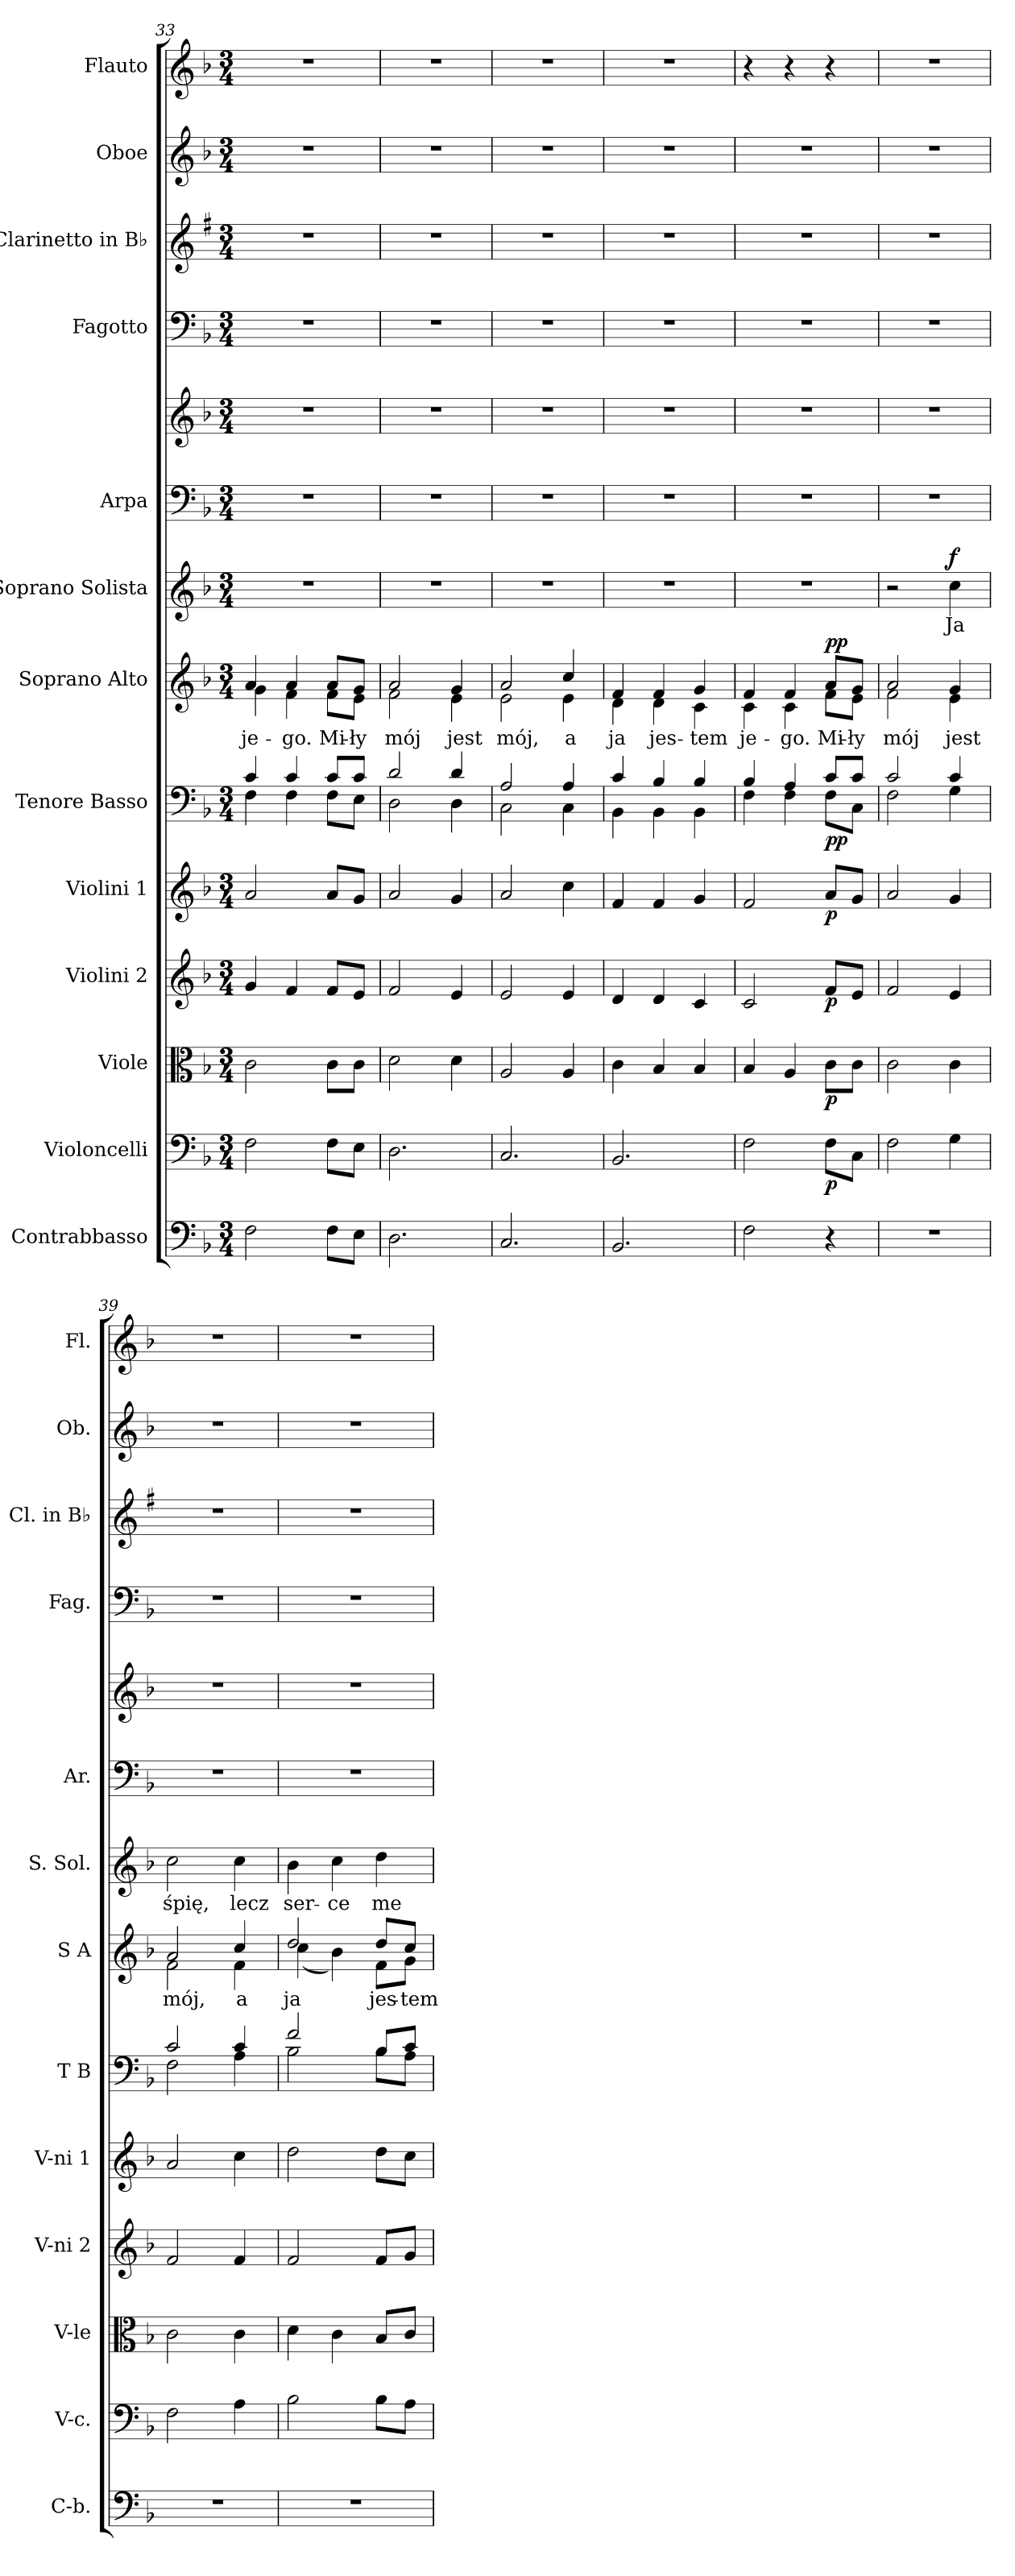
**kern	**kern	**dynam	**kern	**dynam	**kern	**dynam	**kern	**dynam	**kern	**dynam	**kern	**text	**dynam	**kern	**text	**dynam	**kern	**kern	**kern	**kern	**kern	**kern
*part13	*part12	*part12	*part11	*part11	*part10	*part10	*part9	*part9	*part8	*part8	*part7	*part7	*part7	*part6	*part6	*part6	*part5	*part5	*part4	*part3	*part2	*part1
*staff14	*staff13	*staff13	*staff12	*staff12	*staff11	*staff11	*staff10	*staff10	*staff9	*staff9	*staff8	*staff8	*staff8	*staff7	*staff7	*staff7	*staff6	*staff5	*staff4	*staff3	*staff2	*staff1
*I"Contrabbasso	*I"Violoncelli	*	*I"Viole	*	*I"Violini 2	*	*I"Violini 1	*	*I"Tenore Basso	*	*I"Soprano Alto	*	*	*I"Soprano Solista	*	*	*I"Arpa	*	*I"Fagotto	*I"Clarinetto in B♭	*I"Oboe	*I"Flauto
*I'C-b.	*I'V-c.	*	*I'V-le	*	*I'V-ni 2	*	*I'V-ni 1	*	*I'T B	*	*I'S A	*	*	*I'S. Sol.	*	*	*I'Ar.	*	*I'Fag.	*I'Cl. in B♭	*I'Ob.	*I'Fl.
*clefF4	*clefF4	*	*clefC3	*	*clefG2	*	*clefG2	*	*clefF4	*	*clefG2	*	*	*clefG2	*	*	*clefF4	*clefG2	*clefF4	*clefG2	*clefG2	*clefG2
*	*	*	*	*	*	*	*	*	*	*	*	*	*	*	*	*	*	*	*	*ITrd1c2	*	*
*k[b-]	*k[b-]	*	*k[b-]	*	*k[b-]	*	*k[b-]	*	*k[b-]	*	*k[b-]	*	*	*k[b-]	*	*	*k[b-]	*k[b-]	*k[b-]	*k[b-]	*k[b-]	*k[b-]
*M3/4	*M3/4	*	*M3/4	*	*M3/4	*	*M3/4	*	*M3/4	*	*M3/4	*	*	*M3/4	*	*	*M3/4	*M3/4	*M3/4	*M3/4	*M3/4	*M3/4
=33	=33	=33	=33	=33	=33	=33	=33	=33	=33	=33	=33	=33	=33	=33	=33	=33	=33	=33	=33	=33	=33	=33
*	*	*	*	*	*	*	*	*	*^	*	*^	*	*	*	*	*	*	*	*	*	*	*
2F	2F	.	2c	.	4g	.	2a	.	4c	4F	.	4a	4g	je-	.	2.r	.	.	2.r	2.r	2.r	2.r	2.r	2.r
.	.	.	.	.	4f	.	.	.	4c	4F	.	4a	4f	-go.	.	.	.	.	.	.	.	.	.	.
8FL	8FL	.	8cL	.	8fL	.	8aL	.	8cL	8FL	.	8aL	8fL	Mi-	.	.	.	.	.	.	.	.	.	.
8EJ	8EJ	.	8cJ	.	8eJ	.	8gJ	.	8cJ	8EJ	.	8gJ	8eJ	-ły	.	.	.	.	.	.	.	.	.	.
=34	=34	=34	=34	=34	=34	=34	=34	=34	=34	=34	=34	=34	=34	=34	=34	=34	=34	=34	=34	=34	=34	=34	=34	=34
2.D	2.D	.	2d	.	2f	.	2a	.	2d	2D	.	2a	2f	mój	.	2.r	.	.	2.r	2.r	2.r	2.r	2.r	2.r
.	.	.	4d	.	4e	.	4g	.	4d	4D	.	4g	4e	jest	.	.	.	.	.	.	.	.	.	.
=35	=35	=35	=35	=35	=35	=35	=35	=35	=35	=35	=35	=35	=35	=35	=35	=35	=35	=35	=35	=35	=35	=35	=35	=35
2.C	2.C	.	2A	.	2e	.	2a	.	2A	2C	.	2a	2e	mój,	.	2.r	.	.	2.r	2.r	2.r	2.r	2.r	2.r
.	.	.	4A	.	4e	.	4cc	.	4A	4C	.	4cc	4e	a	.	.	.	.	.	.	.	.	.	.
=36	=36	=36	=36	=36	=36	=36	=36	=36	=36	=36	=36	=36	=36	=36	=36	=36	=36	=36	=36	=36	=36	=36	=36	=36
2.BB-	2.BB-	.	4c	.	4d	.	4f	.	4c	4BB-	.	4f	4d	ja	.	2.r	.	.	2.r	2.r	2.r	2.r	2.r	2.r
.	.	.	4B-	.	4d	.	4f	.	4B-	4BB-	.	4f	4d	jes-	.	.	.	.	.	.	.	.	.	.
.	.	.	4B-	.	4c	.	4g	.	4B-	4BB-	.	4g	4c	-tem	.	.	.	.	.	.	.	.	.	.
=37	=37	=37	=37	=37	=37	=37	=37	=37	=37	=37	=37	=37	=37	=37	=37	=37	=37	=37	=37	=37	=37	=37	=37	=37
2F	2F	.	4B-	.	2c	.	2f	.	4B-	4F	.	4f	4c	je-	.	2.r	.	.	2.r	2.r	2.r	2.r	2.r	4r
.	.	.	4A	.	.	.	.	.	4A	4F	.	4f	4c	-go.	.	.	.	.	.	.	.	.	.	4r
!	!	!	!	!	!	!	!	!	!	!	!	!	!	!	!LO:DY:a	!	!	!	!	!	!	!	!	!
4r	8FL	p	8cL	p	8fL	p	8aL	p	8cL	8FL	pp	8aL	8fL	Mi-	pp	.	.	.	.	.	.	.	.	4r
.	8CJ	.	8cJ	.	8eJ	.	8gJ	.	8cJ	8CJ	.	8gJ	8eJ	-ły	.	.	.	.	.	.	.	.	.	.
=38	=38	=38	=38	=38	=38	=38	=38	=38	=38	=38	=38	=38	=38	=38	=38	=38	=38	=38	=38	=38	=38	=38	=38	=38
2.r	2F	.	2c	.	2f	.	2a	.	2c	2F	.	2a	2f	mój	.	2r	.	.	2.r	2.r	2.r	2.r	2.r	2.r
!	!	!	!	!	!	!	!	!	!	!	!	!	!	!	!	!	!	!LO:DY:a	!	!	!	!	!	!
.	4G	.	4c	.	4e	.	4g	.	4c	4G	.	4g	4e	jest	.	4cc	Ja	f	.	.	.	.	.	.
=39	=39	=39	=39	=39	=39	=39	=39	=39	=39	=39	=39	=39	=39	=39	=39	=39	=39	=39	=39	=39	=39	=39	=39	=39
2.r	2F	.	2c	.	2f	.	2a	.	2c	2F	.	2a	2f	mój,	.	2cc	śpię,	.	2.r	2.r	2.r	2.r	2.r	2.r
.	4A	.	4c	.	4f	.	4cc	.	4c	4A	.	4cc	4f	a	.	4cc	lecz	.	.	.	.	.	.	.
=40	=40	=40	=40	=40	=40	=40	=40	=40	=40	=40	=40	=40	=40	=40	=40	=40	=40	=40	=40	=40	=40	=40	=40	=40
2.r	2B-	.	4d	.	2f	.	2dd	.	2f	2B-	.	2dd	(4cc	ja	.	4b-	ser-	.	2.r	2.r	2.r	2.r	2.r	2.r
.	.	.	4c	.	.	.	.	.	.	.	.	.	4b-)	.	.	4cc	-ce	.	.	.	.	.	.	.
.	8B-L	.	8B-L	.	8fL	.	8ddL	.	8B-L	8B-L	.	8ddL	8fL	jes-	.	4dd	me	.	.	.	.	.	.	.
.	8AJ	.	8cJ	.	8gJ	.	8ccJ	.	8cJ	8AJ	.	8ccJ	8gJ	-tem	.	.	.	.	.	.	.	.	.	.
*	*	*	*	*	*	*	*	*	*v	*v	*	*	*	*	*	*	*	*	*	*	*	*	*	*
*	*	*	*	*	*	*	*	*	*	*	*v	*v	*	*	*	*	*	*	*	*	*	*	*
=	=	=	=	=	=	=	=	=	=	=	=	=	=	=	=	=	=	=	=	=	=	=
*-	*-	*-	*-	*-	*-	*-	*-	*-	*-	*-	*-	*-	*-	*-	*-	*-	*-	*-	*-	*-	*-	*-
